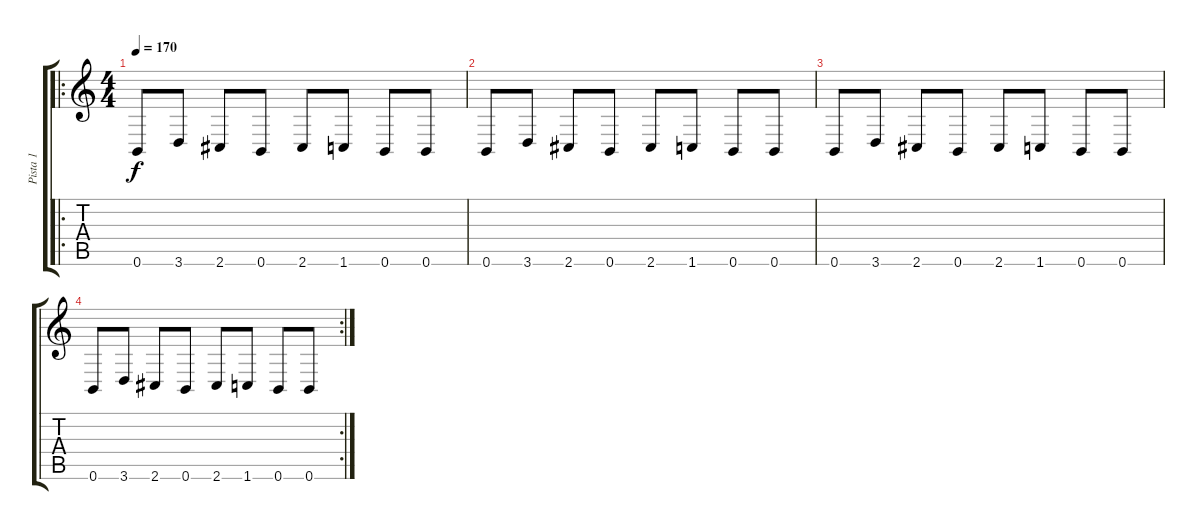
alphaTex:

\track ("Pista 1" "Pista 1") {instrument distortionguitar}
\staff {score tabs}
\tuning (Db4 Ab3 E3 B2 Gb2 B1) {hide}
\ro
\ts (4 4)
\tempo 170
\clef g2
\ks c
0.6.8{dy f} 3.6.8 2.6.8 0.6.8 2.6.8 1.6.8 0.6.8 0.6.8 |
0.6.8 3.6.8 2.6.8 0.6.8 2.6.8 1.6.8 0.6.8 0.6.8 |
0.6.8 3.6.8 2.6.8 0.6.8 2.6.8 1.6.8 0.6.8 0.6.8 |
\rc 2
0.6.8 3.6.8 2.6.8 0.6.8 2.6.8 1.6.8 0.6.8 0.6.8
